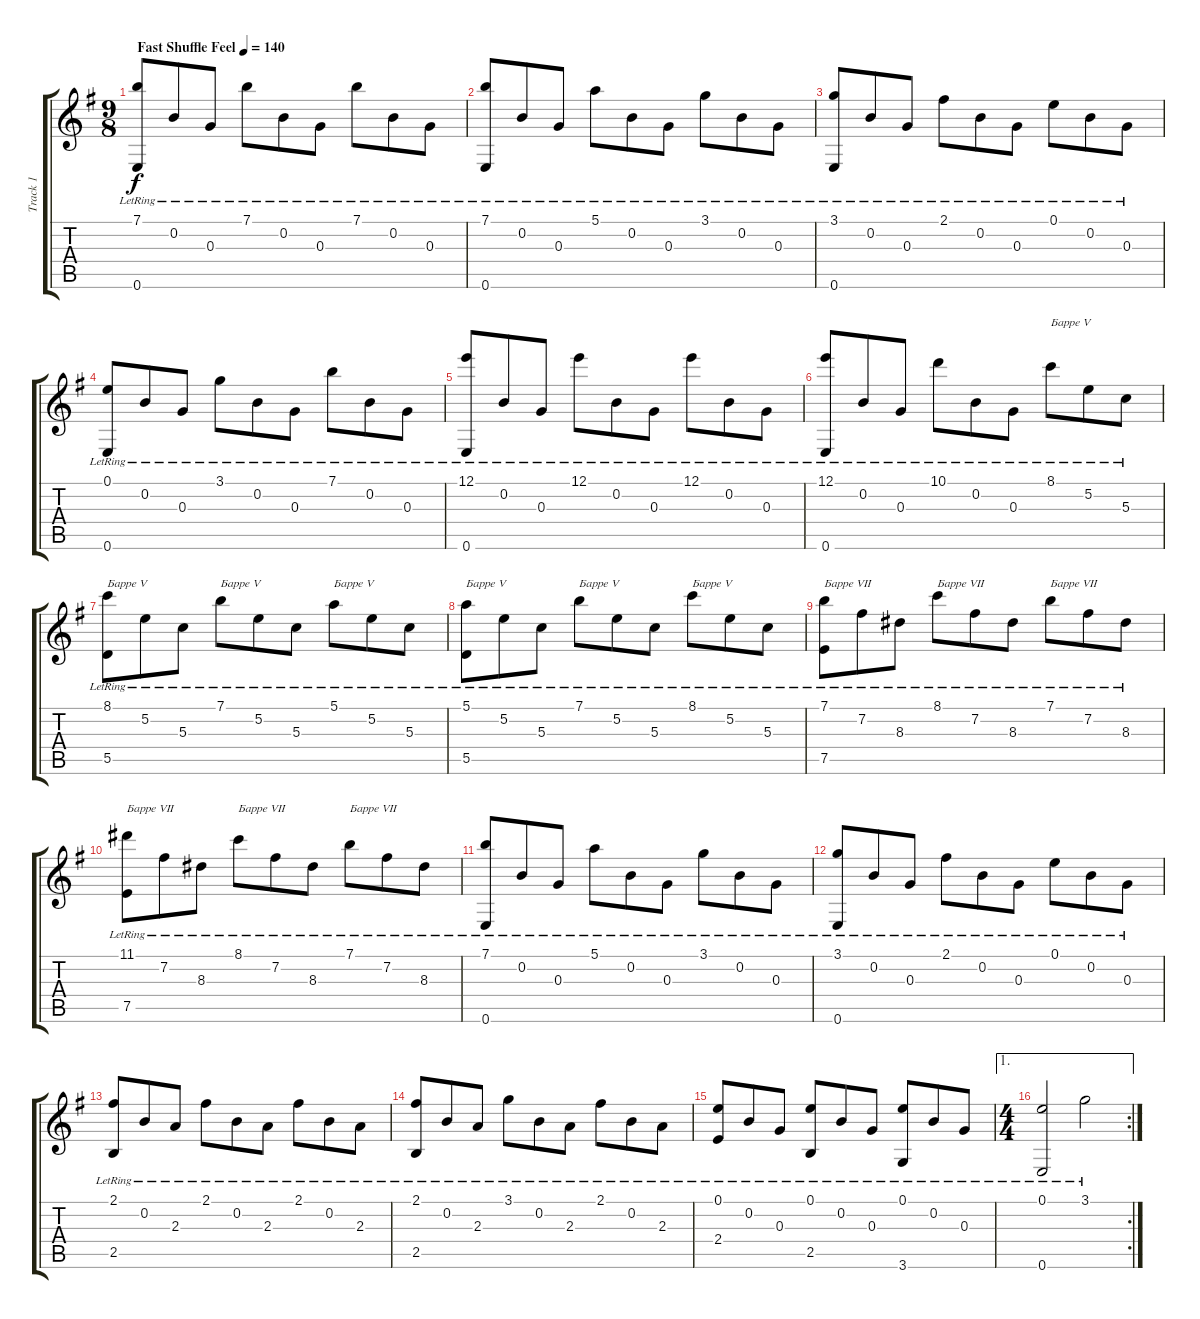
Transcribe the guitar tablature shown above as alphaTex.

\track ("Track 1" "Track 1") {instrument electricguitarjazz}
\staff {score tabs}
\tuning (E4 B3 G3 D3 A2 E2) {hide}
\ts (9 8)
\tempo (140 "Fast Shuffle Feel")
\clef g2
\ks g
(7.1{lr} 0.6{lr}).8{dy f instrument electricguitarjazz} 0.2{lr}.8 0.3{lr}.8 7.1{lr}.8 0.2{lr}.8 0.3{lr}.8 7.1{lr}.8 0.2{lr}.8 0.3{lr}.8 |
(7.1{lr} 0.6{lr}).8 0.2{lr}.8 0.3{lr}.8 5.1{lr}.8 0.2{lr}.8 0.3{lr}.8 3.1{lr}.8 0.2{lr}.8 0.3{lr}.8 |
(3.1{lr} 0.6{lr}).8 0.2{lr}.8 0.3{lr}.8 2.1{lr}.8 0.2{lr}.8 0.3{lr}.8 0.1{lr}.8 0.2{lr}.8 0.3{lr}.8 |
(0.1{lr} 0.6{lr}).8 0.2{lr}.8 0.3{lr}.8 3.1{lr}.8 0.2{lr}.8 0.3{lr}.8 7.1{lr}.8 0.2{lr}.8 0.3{lr}.8 |
(12.1{lr} 0.6{lr}).8 0.2{lr}.8 0.3{lr}.8 12.1{lr}.8 0.2{lr}.8 0.3{lr}.8 12.1{lr}.8 0.2{lr}.8 0.3{lr}.8 |
(12.1{lr} 0.6{lr}).8 0.2{lr}.8 0.3{lr}.8 10.1{lr}.8 0.2{lr}.8 0.3{lr}.8 8.1{lr}.8{txt "Барре V"} 5.2{lr}.8 5.3{lr}.8 |
(8.1{lr} 5.5).8{txt "Барре V"} 5.2{lr}.8 5.3{lr}.8 7.1{lr}.8{txt "Барре V"} 5.2{lr}.8 5.3{lr}.8 5.1{lr}.8{txt "Барре V"} 5.2{lr}.8 5.3{lr}.8 |
(5.1{lr} 5.5{lr}).8{txt "Барре V"} 5.2{lr}.8 5.3{lr}.8 7.1{lr}.8{txt "Барре V"} 5.2{lr}.8 5.3{lr}.8 8.1{lr}.8{txt "Барре V"} 5.2{lr}.8 5.3{lr}.8 |
(7.1{lr} 7.5{lr}).8{txt "Барре VII"} 7.2{lr}.8 8.3{lr}.8 8.1{lr}.8{txt "Барре VII"} 7.2{lr}.8 8.3{lr}.8 7.1{lr}.8{txt "Барре VII"} 7.2{lr}.8 8.3{lr}.8 |
(11.1 7.5{lr}).8{txt "Барре VII"} 7.2{lr}.8 8.3{lr}.8 8.1{lr}.8{txt "Барре VII"} 7.2{lr}.8 8.3{lr}.8 7.1{lr}.8{txt "Барре VII"} 7.2{lr}.8 8.3{lr}.8 |
(7.1{lr} 0.6{lr}).8 0.2{lr}.8 0.3{lr}.8 5.1{lr}.8 0.2{lr}.8 0.3{lr}.8 3.1{lr}.8 0.2{lr}.8 0.3{lr}.8 |
(3.1{lr} 0.6{lr}).8 0.2{lr}.8 0.3{lr}.8 2.1{lr}.8 0.2{lr}.8 0.3{lr}.8 0.1{lr}.8 0.2{lr}.8 0.3{lr}.8 |
(2.1{lr} 2.5{lr}).8 0.2{lr}.8 2.3{lr}.8 2.1{lr}.8 0.2{lr}.8 2.3{lr}.8 2.1{lr}.8 0.2{lr}.8 2.3{lr}.8 |
(2.1{lr} 2.5{lr}).8 0.2{lr}.8 2.3{lr}.8 3.1{lr}.8 0.2{lr}.8 2.3{lr}.8 2.1{lr}.8 0.2{lr}.8 2.3{lr}.8 |
(0.1{lr} 2.4{lr}).8 0.2{lr}.8 0.3{lr}.8 (0.1{lr} 2.5).8 0.2{lr}.8 0.3{lr}.8 (0.1{lr} 3.6).8 0.2{lr}.8 0.3{lr}.8 |
\ae 1
\rc 2
\ts (4 4)
(0.1{lr} 0.6{lr}).2 3.1{lr}.2
